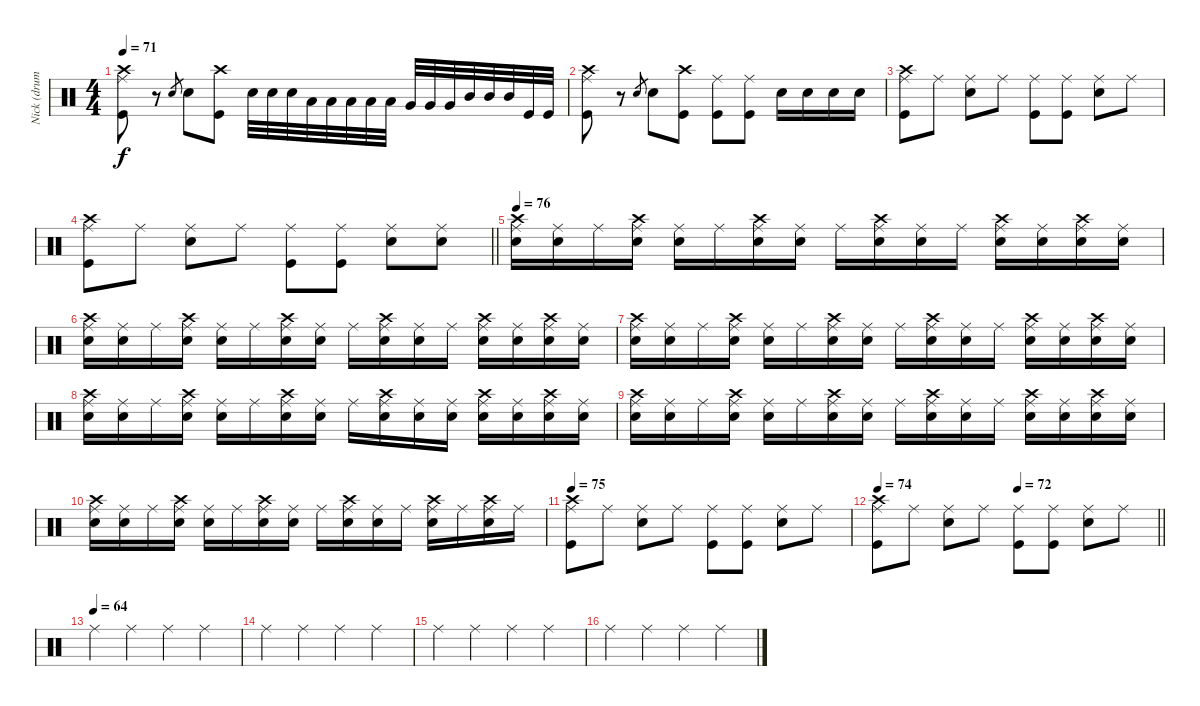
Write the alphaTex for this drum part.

\track ("Nick (drums)" "Nick (drum") {instrument percussion}
\staff {score}
\articulation defaults
\ts (4 4)
\tempo 71
\clef neutral
\ks c
("Crash high (hit)" "Ride (middle)" "Kick (hit)").8{dy f} r.8 "Electric Snare (hit)".8{gr} "Electric Snare (hit)".8 ("Crash high (hit)" "Kick (hit)").8 "Electric Snare (hit)".32 "Electric Snare (hit)".32 "Electric Snare (hit)".32 "Low Tom (hit)".32 "Low Tom (hit)".32 "Low Tom (hit)".32 "Low Floor Tom (hit)".32 "Low Floor Tom (hit)".32 "Very Low Tom (hit)".32 "Very Low Tom (hit)".32 "Very Low Tom (hit)".32 "Mid Tom (hit)".32 "Mid Tom (hit)".32 "Mid Tom (hit)".32 "Kick (hit)".32 "Kick (hit)".32 |
("Crash high (hit)" "Ride (middle)" "Kick (hit)").8 r.8 "Electric Snare (hit)".8{gr} "Electric Snare (hit)".8 ("Crash high (hit)" "Kick (hit)").8 ("Ride (middle)" "Kick (hit)").8 ("Ride (middle)" "Kick (hit)").8 "Electric Snare (hit)".16 "Electric Snare (hit)".16 "Electric Snare (hit)".16 "Electric Snare (hit)".16 |
("Crash high (hit)" "Ride (middle)" "Kick (hit)").8 "Ride (middle)".8 ("Ride (middle)" "Electric Snare (hit)").8 "Ride (middle)".8 ("Ride (middle)" "Kick (hit)").8 ("Ride (middle)" "Kick (hit)").8 ("Ride (middle)" "Electric Snare (hit)").8 "Ride (middle)".8 |
\barLineRight lightlight
("Crash high (hit)" "Ride (middle)" "Kick (hit)").8 "Ride (middle)".8 ("Ride (middle)" "Electric Snare (hit)").8 "Ride (middle)".8 ("Ride (middle)" "Kick (hit)").8 ("Ride (middle)" "Kick (hit)").8 ("Ride (middle)" "Electric Snare (hit)").8 ("Ride (middle)" "Electric Snare (hit)").8 |
\tempo 76
("Crash high (hit)" "Ride (middle)" "Electric Snare (hit)").16 ("Ride (middle)" "Electric Snare (hit)").16 "Ride (middle)".16 ("Crash high (hit)" "Ride (middle)" "Electric Snare (hit)").16 ("Ride (middle)" "Electric Snare (hit)").16 "Ride (middle)".16 ("Crash high (hit)" "Ride (middle)" "Electric Snare (hit)").16 ("Ride (middle)" "Electric Snare (hit)").16 "Ride (middle)".16 ("Crash high (hit)" "Ride (middle)" "Electric Snare (hit)").16 ("Ride (middle)" "Electric Snare (hit)").16 "Ride (middle)".16 ("Crash high (hit)" "Ride (middle)" "Electric Snare (hit)").16 ("Ride (middle)" "Electric Snare (hit)").16 ("Crash high (hit)" "Ride (middle)" "Electric Snare (hit)").16 ("Ride (middle)" "Electric Snare (hit)").16 |
("Crash high (hit)" "Ride (middle)" "Electric Snare (hit)").16 ("Ride (middle)" "Electric Snare (hit)").16 "Ride (middle)".16 ("Crash high (hit)" "Ride (middle)" "Electric Snare (hit)").16 ("Ride (middle)" "Electric Snare (hit)").16 "Ride (middle)".16 ("Crash high (hit)" "Ride (middle)" "Electric Snare (hit)").16 ("Ride (middle)" "Electric Snare (hit)").16 "Ride (middle)".16 ("Crash high (hit)" "Ride (middle)" "Electric Snare (hit)").16 ("Ride (middle)" "Electric Snare (hit)").16 "Ride (middle)".16 ("Crash high (hit)" "Ride (middle)" "Electric Snare (hit)").16 ("Ride (middle)" "Electric Snare (hit)").16 ("Crash high (hit)" "Ride (middle)" "Electric Snare (hit)").16 ("Ride (middle)" "Electric Snare (hit)").16 |
("Crash high (hit)" "Ride (middle)" "Electric Snare (hit)").16 ("Ride (middle)" "Electric Snare (hit)").16 "Ride (middle)".16 ("Crash high (hit)" "Ride (middle)" "Electric Snare (hit)").16 ("Ride (middle)" "Electric Snare (hit)").16 "Ride (middle)".16 ("Crash high (hit)" "Ride (middle)" "Electric Snare (hit)").16 ("Ride (middle)" "Electric Snare (hit)").16 "Ride (middle)".16 ("Crash high (hit)" "Ride (middle)" "Electric Snare (hit)").16 ("Ride (middle)" "Electric Snare (hit)").16 "Ride (middle)".16 ("Crash high (hit)" "Ride (middle)" "Electric Snare (hit)").16 ("Ride (middle)" "Electric Snare (hit)").16 ("Crash high (hit)" "Ride (middle)" "Electric Snare (hit)").16 ("Ride (middle)" "Electric Snare (hit)").16 |
("Crash high (hit)" "Ride (middle)" "Electric Snare (hit)").16 ("Ride (middle)" "Electric Snare (hit)").16 "Ride (middle)".16 ("Crash high (hit)" "Ride (middle)" "Electric Snare (hit)").16 ("Ride (middle)" "Electric Snare (hit)").16 "Ride (middle)".16 ("Crash high (hit)" "Ride (middle)" "Electric Snare (hit)").16 ("Ride (middle)" "Electric Snare (hit)").16 "Ride (middle)".16 ("Crash high (hit)" "Ride (middle)" "Electric Snare (hit)").16 ("Ride (middle)" "Electric Snare (hit)").16 ("Ride (middle)" "Electric Snare (hit)").16 ("Crash high (hit)" "Ride (middle)" "Electric Snare (hit)").16 ("Ride (middle)" "Electric Snare (hit)").16 ("Crash high (hit)" "Ride (middle)" "Electric Snare (hit)").16 ("Ride (middle)" "Electric Snare (hit)").16 |
("Crash high (hit)" "Ride (middle)" "Electric Snare (hit)").16 ("Ride (middle)" "Electric Snare (hit)").16 "Ride (middle)".16 ("Crash high (hit)" "Ride (middle)" "Electric Snare (hit)").16 ("Ride (middle)" "Electric Snare (hit)").16 "Ride (middle)".16 ("Crash high (hit)" "Ride (middle)" "Electric Snare (hit)").16 ("Ride (middle)" "Electric Snare (hit)").16 "Ride (middle)".16 ("Crash high (hit)" "Ride (middle)" "Electric Snare (hit)").16 ("Ride (middle)" "Electric Snare (hit)").16 "Ride (middle)".16 ("Crash high (hit)" "Ride (middle)" "Electric Snare (hit)").16 ("Ride (middle)" "Electric Snare (hit)").16 ("Crash high (hit)" "Ride (middle)" "Electric Snare (hit)").16 ("Ride (middle)" "Electric Snare (hit)").16 |
("Crash high (hit)" "Ride (middle)" "Electric Snare (hit)").16 ("Ride (middle)" "Electric Snare (hit)").16 "Ride (middle)".16 ("Crash high (hit)" "Ride (middle)" "Electric Snare (hit)").16 ("Ride (middle)" "Electric Snare (hit)").16 "Ride (middle)".16 ("Crash high (hit)" "Ride (middle)" "Electric Snare (hit)").16 ("Ride (middle)" "Electric Snare (hit)").16 "Ride (middle)".16 ("Crash high (hit)" "Ride (middle)" "Electric Snare (hit)").16 ("Ride (middle)" "Electric Snare (hit)").16 "Ride (middle)".16 ("Crash high (hit)" "Ride (middle)" "Electric Snare (hit)").16 "Ride (middle)".16 ("Crash high (hit)" "Ride (middle)" "Electric Snare (hit)").16 "Ride (middle)".16 |
\tempo 75
("Crash high (hit)" "Ride (middle)" "Kick (hit)").8 "Ride (middle)".8 ("Ride (middle)" "Electric Snare (hit)").8 "Ride (middle)".8 ("Ride (middle)" "Kick (hit)").8 ("Ride (middle)" "Kick (hit)").8 ("Ride (middle)" "Electric Snare (hit)").8 "Ride (middle)".8 |
\tempo 74
\tempo (72 0.5)
\barLineRight lightlight
("Crash high (hit)" "Ride (middle)" "Kick (hit)").8 "Ride (middle)".8 ("Ride (middle)" "Electric Snare (hit)").8 "Ride (middle)".8 ("Ride (middle)" "Kick (hit)").8 ("Ride (middle)" "Kick (hit)").8 ("Ride (middle)" "Electric Snare (hit)").8 "Ride (middle)".8 |
\tempo (64)
"Ride (middle)".4 "Ride (middle)".4 "Ride (middle)".4 "Ride (middle)".4 |
"Ride (middle)".4 "Ride (middle)".4 "Ride (middle)".4 "Ride (middle)".4 |
"Ride (middle)".4 "Ride (middle)".4 "Ride (middle)".4 "Ride (middle)".4 |
"Ride (middle)".4 "Ride (middle)".4 "Ride (middle)".4 "Ride (middle)".4
